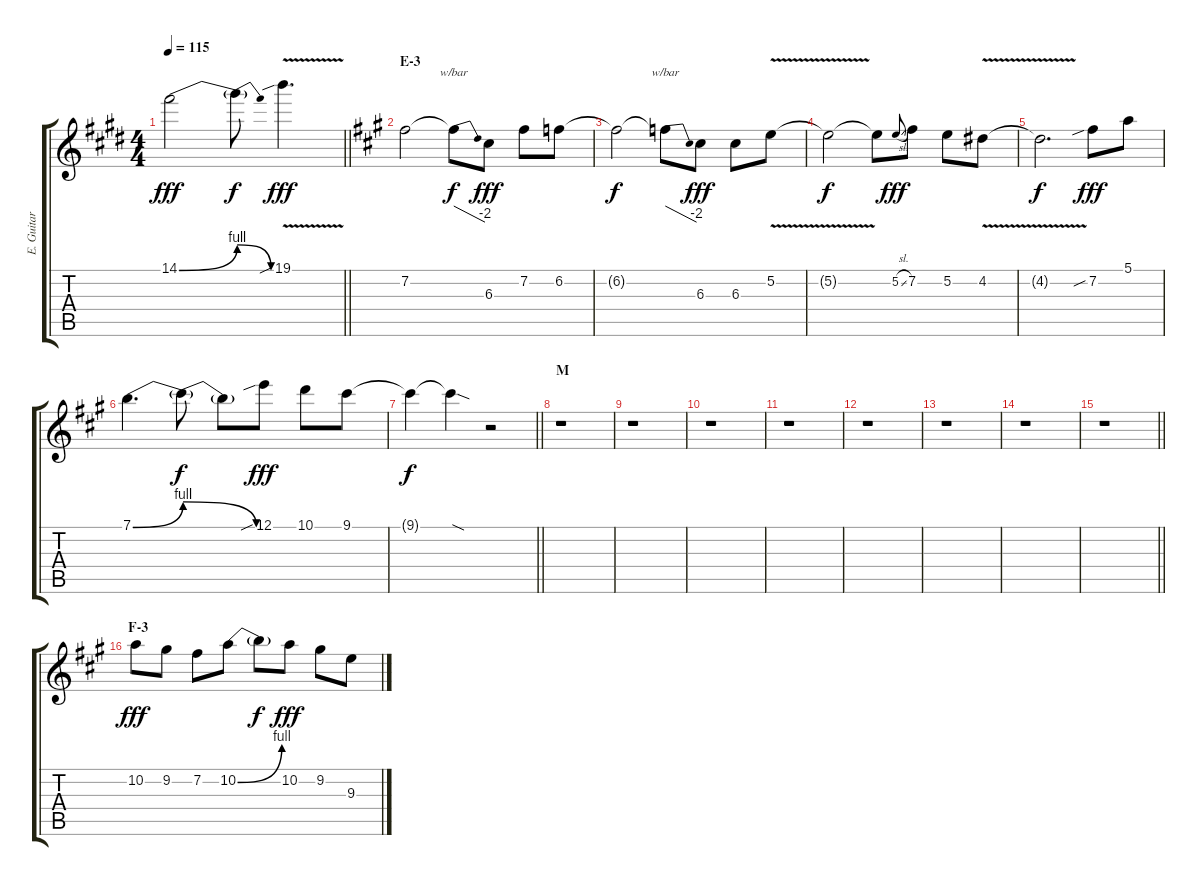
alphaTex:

\track ("E. Guitar I" "E. Guitar ") {instrument overdrivenguitar}
\staff {score tabs}
\tuning (E4 B3 G3 D3 A2 E2) {hide}
\ts (4 4)
\tempo 115
\clef g2
\barLineRight lightlight
\ks e
14.1{be (bend 0 0 60 4)}.2{dy fff} 14.1{be (release 0 4 60 0) t}.8{dy f} 19.1{v sib}.4{d dy fff} |
\section ("" "E-3")
\ks a
7.2.2 7.2{t}.8{tbe (dive default 0 0 60 -8) dy f} 6.3.8{dy fff} 7.2.8 6.2.8 |
6.2{t}.2{dy f} 6.2{t}.8{tbe (dive default 0 0 60 -8)} 6.3.8{dy fff} 6.3.8 5.2{v}.8 |
5.2{t}.2{dy f} 5.2{t}.8 5.2{sl}.8{gr onbeat dy fff} 7.2.8 5.2.8 4.2{v}.8 |
4.2{t}.2{d dy f} 7.2{sib}.8{dy fff} 5.1.8 |
7.1{be (bend 0 0 60 4)}.4{d} 7.1{be (release 0 4 60 0) t}.8{dy f} 7.1{t}.8 12.1{sib}.8{dy fff} 10.1.8 9.1.8 |
\barLineRight lightlight
9.1{t}.4{dy f} 9.1{sod t}.4 r.2 |
\section ("" "M")
r.1 |
r.1 |
r.1 |
r.1 |
r.1 |
r.1 |
r.1 |
\barLineRight lightlight
r.1 |
\section ("" "F-3")
10.2.8{dy fff} 9.2.8 7.2.8 10.2{be (bend 0 0 60 4)}.8 10.2{t}.8{dy f} 10.2.8{dy fff} 9.2.8 9.3.8
